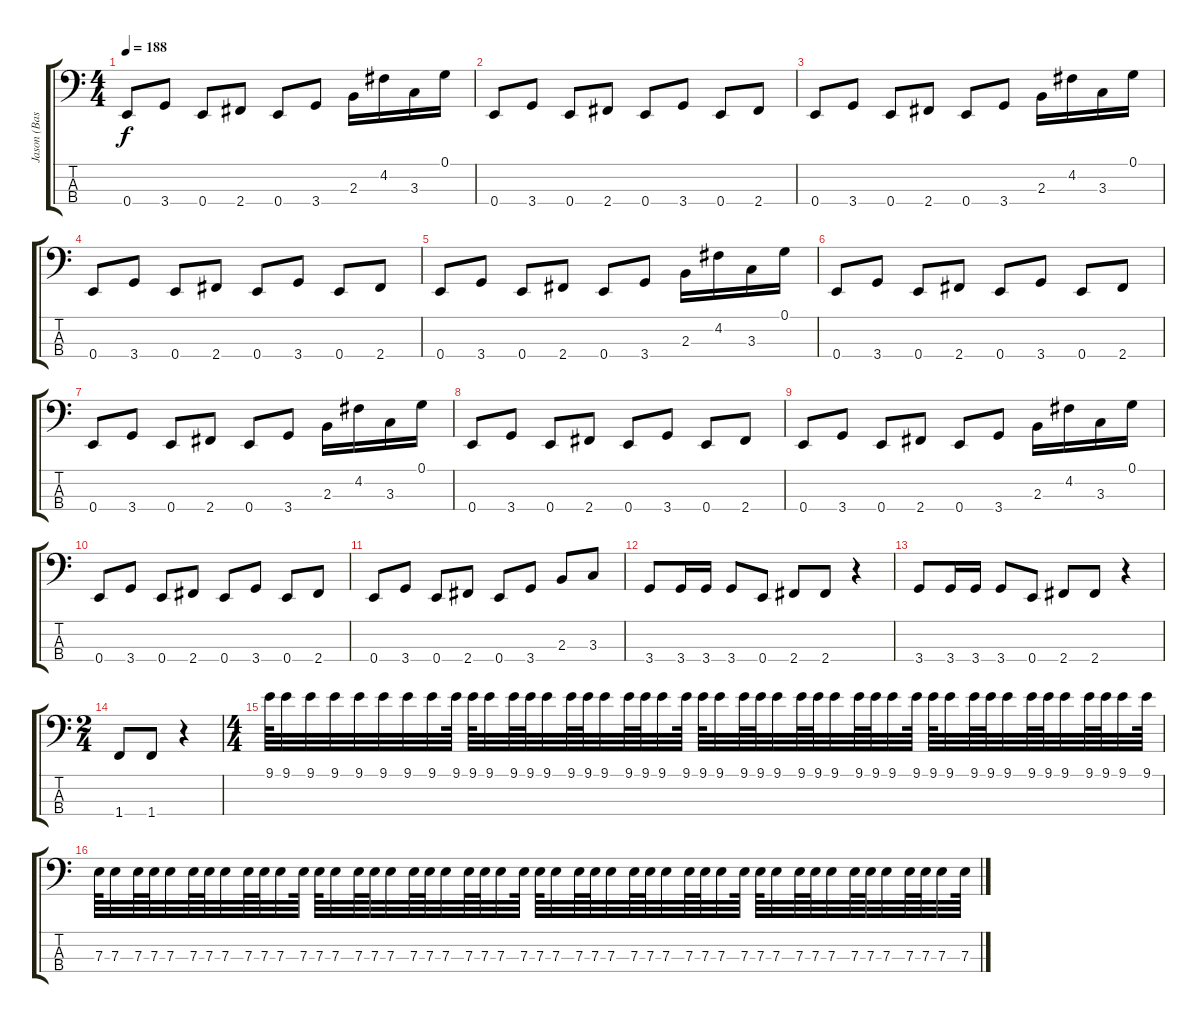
\track ("Jason (Bass)" "Jason (Bas") {instrument electricbasspick}
\staff {score tabs}
\tuning (G2 D2 A1 E1) {hide}
\ts (4 4)
\tempo 188
\clef f4
\ks c
0.4.8{dy f} 3.4.8 0.4.8 2.4.8 0.4.8 3.4.8 2.3.16 4.2.16 3.3.16 0.1.16 |
0.4.8 3.4.8 0.4.8 2.4.8 0.4.8 3.4.8 0.4.8 2.4.8 |
0.4.8 3.4.8 0.4.8 2.4.8 0.4.8 3.4.8 2.3.16 4.2.16 3.3.16 0.1.16 |
0.4.8 3.4.8 0.4.8 2.4.8 0.4.8 3.4.8 0.4.8 2.4.8 |
0.4.8 3.4.8 0.4.8 2.4.8 0.4.8 3.4.8 2.3.16 4.2.16 3.3.16 0.1.16 |
0.4.8 3.4.8 0.4.8 2.4.8 0.4.8 3.4.8 0.4.8 2.4.8 |
0.4.8 3.4.8 0.4.8 2.4.8 0.4.8 3.4.8 2.3.16 4.2.16 3.3.16 0.1.16 |
0.4.8 3.4.8 0.4.8 2.4.8 0.4.8 3.4.8 0.4.8 2.4.8 |
0.4.8 3.4.8 0.4.8 2.4.8 0.4.8 3.4.8 2.3.16 4.2.16 3.3.16 0.1.16 |
0.4.8 3.4.8 0.4.8 2.4.8 0.4.8 3.4.8 0.4.8 2.4.8 |
0.4.8 3.4.8 0.4.8 2.4.8 0.4.8 3.4.8 2.3.8 3.3.8 |
3.4.8 3.4.16 3.4.16 3.4.8 0.4.8 2.4.8 2.4.8 r.4 |
3.4.8 3.4.16 3.4.16 3.4.8 0.4.8 2.4.8 2.4.8 r.4 |
\ts (2 4)
1.4.8 1.4.8 r.4 |
\ts (4 4)
9.1.64 9.1.32 9.1.32 9.1.32 9.1.32 9.1.32 9.1.32 9.1.32 9.1.64 9.1.64 9.1.32 9.1.64 9.1.64 9.1.32 9.1.64 9.1.64 9.1.32 9.1.64 9.1.64 9.1.32 9.1.64 9.1.64 9.1.32 9.1.64 9.1.64 9.1.32 9.1.64 9.1.64 9.1.32 9.1.64 9.1.64 9.1.32 9.1.64 9.1.64 9.1.32 9.1.64 9.1.64 9.1.32 9.1.64 9.1.64 9.1.32 9.1.64 9.1.64 9.1.32 9.1.64 |
7.3.64 7.3.32 7.3.64 7.3.64 7.3.32 7.3.64 7.3.64 7.3.32 7.3.64 7.3.64 7.3.32 7.3.64 7.3.64 7.3.32 7.3.64 7.3.64 7.3.32 7.3.64 7.3.64 7.3.32 7.3.64 7.3.64 7.3.32 7.3.64 7.3.64 7.3.32 7.3.64 7.3.64 7.3.32 7.3.64 7.3.64 7.3.32 7.3.64 7.3.64 7.3.32 7.3.64 7.3.64 7.3.32 7.3.64 7.3.64 7.3.32 7.3.64 7.3.64 7.3.32 7.3.64 7.3.64 7.3.32 7.3.64
